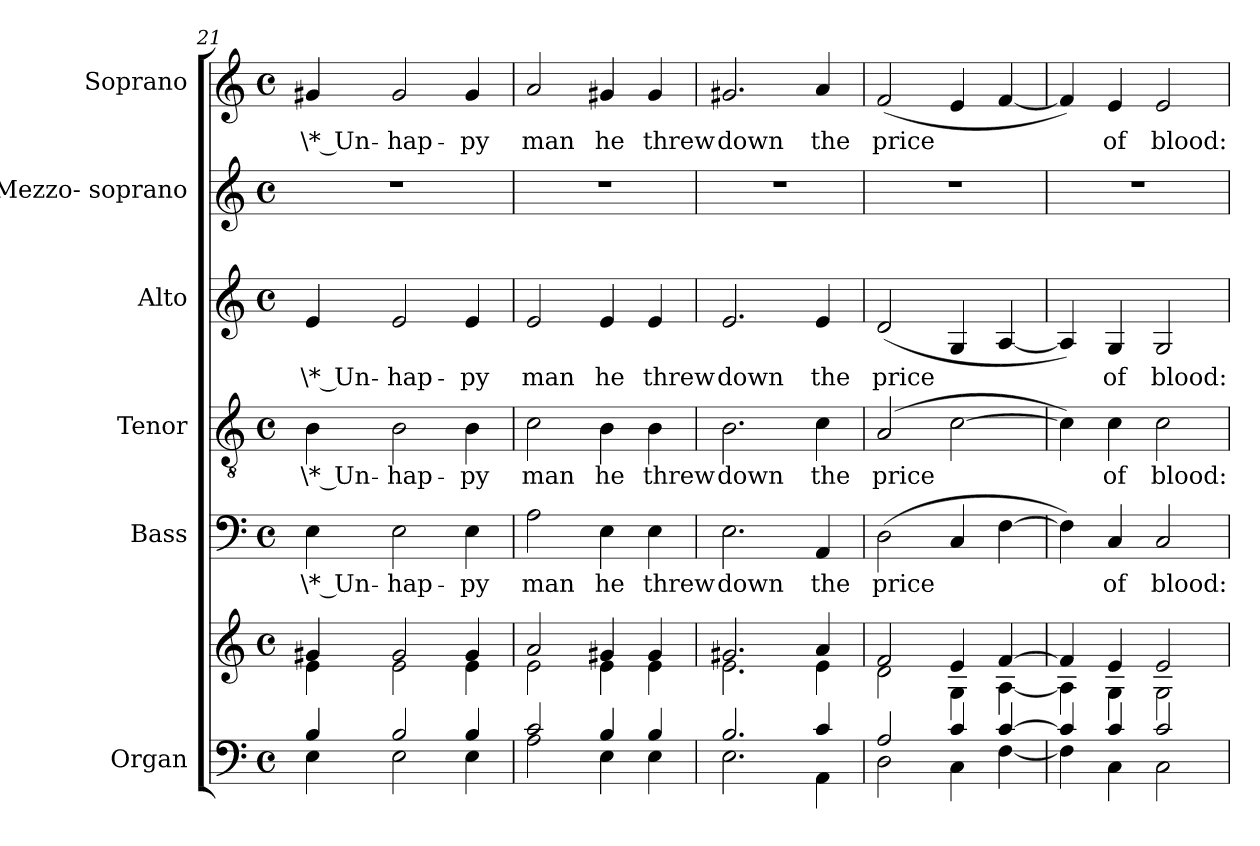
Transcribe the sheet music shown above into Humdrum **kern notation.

**kern	**kern	**kern	**text	**kern	**text	**kern	**text	**kern	**kern	**text
*part6	*part6	*part5	*part5	*part4	*part4	*part3	*part3	*part2	*part1	*part1
*staff7	*staff6	*staff5	*staff5	*staff4	*staff4	*staff3	*staff3	*staff2	*staff1	*staff1
*I"Organ	*	*I"Bass	*	*I"Tenor	*	*I"Alto	*	*I"Mezzo- soprano	*I"Soprano	*
*I'Org.	*	*I'B	*	*I'T.	*	*I'A	*	*I'M-S.	*I'S	*
!!LO:LB:g=z
*clefF4	*clefG2	*clefF4	*	*clefGv2	*	*clefG2	*	*clefG2	*clefG2	*
*	*	*	*	*ITrd7c12	*	*	*	*	*	*
*k[]	*k[]	*k[]	*	*k[]	*	*k[]	*	*k[]	*k[]	*
*C:	*C:	*C:	*	*C:	*	*C:	*	*C:	*C:	*
*M4/4	*M4/4	*M4/4	*	*M4/4	*	*M4/4	*	*M4/4	*M4/4	*
*met(c)	*met(c)	*met(c)	*	*met(c)	*	*met(c)	*	*met(c)	*met(c)	*
=21	=21	=21	=21	=21	=21	=21	=21	=21	=21	=21
*^	*^	*	*	*	*	*	*	*	*	*
!	!	!	!	!	!LO:LY:b:color=#000000	!	!	!	!	!	!	!
!	!	!	!	!	!	!	!LO:LY:b:color=#000000	!	!	!	!	!
!	!	!	!	!	!	!	!	!	!LO:LY:b:color=#000000	!	!	!
!	!	!	!	!	!	!	!	!	!	!	!	!LO:LY:b:color=#000000
4Bi/	4Ei\	4g#Xi/	4ei\	4Ei\	\* Un-	4BBi\	\* Un-	4ei/	\* Un-	1r	4g#Xi/	\* Un-
!	!	!	!	!	!LO:LY:b:color=#000000	!	!	!	!	!	!	!
!	!	!	!	!	!	!	!LO:LY:b:color=#000000	!	!	!	!	!
!	!	!	!	!	!	!	!	!	!LO:LY:b:color=#000000	!	!	!
!	!	!	!	!	!	!	!	!	!	!	!	!LO:LY:b:color=#000000
2Bi/	2Ei\	2g#i/	2ei\	2Ei\	-hap-	2BBi\	-hap-	2ei/	-hap-	.	2g#i/	-hap-
!	!	!	!	!	!LO:LY:b:color=#000000	!	!	!	!	!	!	!
!	!	!	!	!	!	!	!LO:LY:b:color=#000000	!	!	!	!	!
!	!	!	!	!	!	!	!	!	!LO:LY:b:color=#000000	!	!	!
!	!	!	!	!	!	!	!	!	!	!	!	!LO:LY:b:color=#000000
4Bi/	4Ei\	4g#i/	4ei\	4Ei\	-py	4BBi\	-py	4ei/	-py	.	4g#i/	-py
=22	=22	=22	=22	=22	=22	=22	=22	=22	=22	=22	=22	=22
!	!	!	!	!	!LO:LY:b:color=#000000	!	!	!	!	!	!	!
!	!	!	!	!	!	!	!LO:LY:b:color=#000000	!	!	!	!	!
!	!	!	!	!	!	!	!	!	!LO:LY:b:color=#000000	!	!	!
!	!	!	!	!	!	!	!	!	!	!	!	!LO:LY:b:color=#000000
2ci/	2Ai\	2ai/	2ei\	2Ai\	man	2Ci\	man	2ei/	man	1r	2ai/	man
!	!	!	!	!	!LO:LY:b:color=#000000	!	!	!	!	!	!	!
!	!	!	!	!	!	!	!LO:LY:b:color=#000000	!	!	!	!	!
!	!	!	!	!	!	!	!	!	!LO:LY:b:color=#000000	!	!	!
!	!	!	!	!	!	!	!	!	!	!	!	!LO:LY:b:color=#000000
4Bi/	4Ei\	4g#Xi/	4ei\	4Ei\	he	4BBi\	he	4ei/	he	.	4g#Xi/	he
!	!	!	!	!	!LO:LY:b:color=#000000	!	!	!	!	!	!	!
!	!	!	!	!	!	!	!LO:LY:b:color=#000000	!	!	!	!	!
!	!	!	!	!	!	!	!	!	!LO:LY:b:color=#000000	!	!	!
!	!	!	!	!	!	!	!	!	!	!	!	!LO:LY:b:color=#000000
4Bi/	4Ei\	4g#i/	4ei\	4Ei\	threw	4BBi\	threw	4ei/	threw	.	4g#i/	threw
=23	=23	=23	=23	=23	=23	=23	=23	=23	=23	=23	=23	=23
!	!	!	!	!	!LO:LY:b:color=#000000	!	!	!	!	!	!	!
!	!	!	!	!	!	!	!LO:LY:b:color=#000000	!	!	!	!	!
!	!	!	!	!	!	!	!	!	!LO:LY:b:color=#000000	!	!	!
!	!	!	!	!	!	!	!	!	!	!	!	!LO:LY:b:color=#000000
2.Bi/	2.Ei\	2.g#Xi/	2.ei\	2.Ei\	down	2.BBi\	down	2.ei/	down	1r	2.g#Xi/	down
!	!	!	!	!	!LO:LY:b:color=#000000	!	!	!	!	!	!	!
!	!	!	!	!	!	!	!LO:LY:b:color=#000000	!	!	!	!	!
!	!	!	!	!	!	!	!	!	!LO:LY:b:color=#000000	!	!	!
!	!	!	!	!	!	!	!	!	!	!	!	!LO:LY:b:color=#000000
4ci/	4AAi\	4ai/	4ei\	4AAi/	the	4Ci\	the	4ei/	the	.	4ai/	the
=24	=24	=24	=24	=24	=24	=24	=24	=24	=24	=24	=24	=24
!	!	!	!	!	!LO:LY:b:color=#000000	!	!	!	!	!	!	!
!	!	!	!	!	!	!	!LO:LY:b:color=#000000	!	!	!	!	!
!	!	!	!	!	!	!	!	!	!LO:LY:b:color=#000000	!	!	!
!	!	!	!	!	!	!	!	!	!	!	!	!LO:LY:b:color=#000000
2Ai/	2Di\	2fi/	2di\	(2Di\	price	(2AAi/	price	(2di/	price	1r	(2fi/	price
4ci/	4Ci\	4ei/	4Gi\	4Ci/	.	[2Ci\	.	4Gi/	.	.	4ei/	.
[4ci/	[4Fi\	[4fi/	[4Ai\	[4Fi\	.	.	.	[4Ai/	.	.	[4fi/	.
=25	=25	=25	=25	=25	=25	=25	=25	=25	=25	=25	=25	=25
4ci/]	4Fi\]	4fi/]	4Ai\]	4Fi\])	.	4Ci\])	.	4Ai/])	.	1r	4fi/])	.
!	!	!	!	!	!LO:LY:b:color=#000000	!	!	!	!	!	!	!
!	!	!	!	!	!	!	!LO:LY:b:color=#000000	!	!	!	!	!
!	!	!	!	!	!	!	!	!	!LO:LY:b:color=#000000	!	!	!
!	!	!	!	!	!	!	!	!	!	!	!	!LO:LY:b:color=#000000
4ci/	4Ci\	4ei/	4Gi\	4Ci/	of	4Ci\	of	4Gi/	of	.	4ei/	of
!	!	!	!	!	!LO:LY:b:color=#000000	!	!	!	!	!	!	!
!	!	!	!	!	!	!	!LO:LY:b:color=#000000	!	!	!	!	!
!	!	!	!	!	!	!	!	!	!LO:LY:b:color=#000000	!	!	!
!	!	!	!	!	!	!	!	!	!	!	!	!LO:LY:b:color=#000000
2ci/	2Ci\	2ei/	2Gi\	2Ci/	blood:	2Ci\	blood:	2Gi/	blood:	.	2ei/	blood:
*v	*v	*	*	*	*	*	*	*	*	*	*	*
*	*v	*v	*	*	*	*	*	*	*	*	*
=	=	=	=	=	=	=	=	=	=	=
*-	*-	*-	*-	*-	*-	*-	*-	*-	*-	*-
